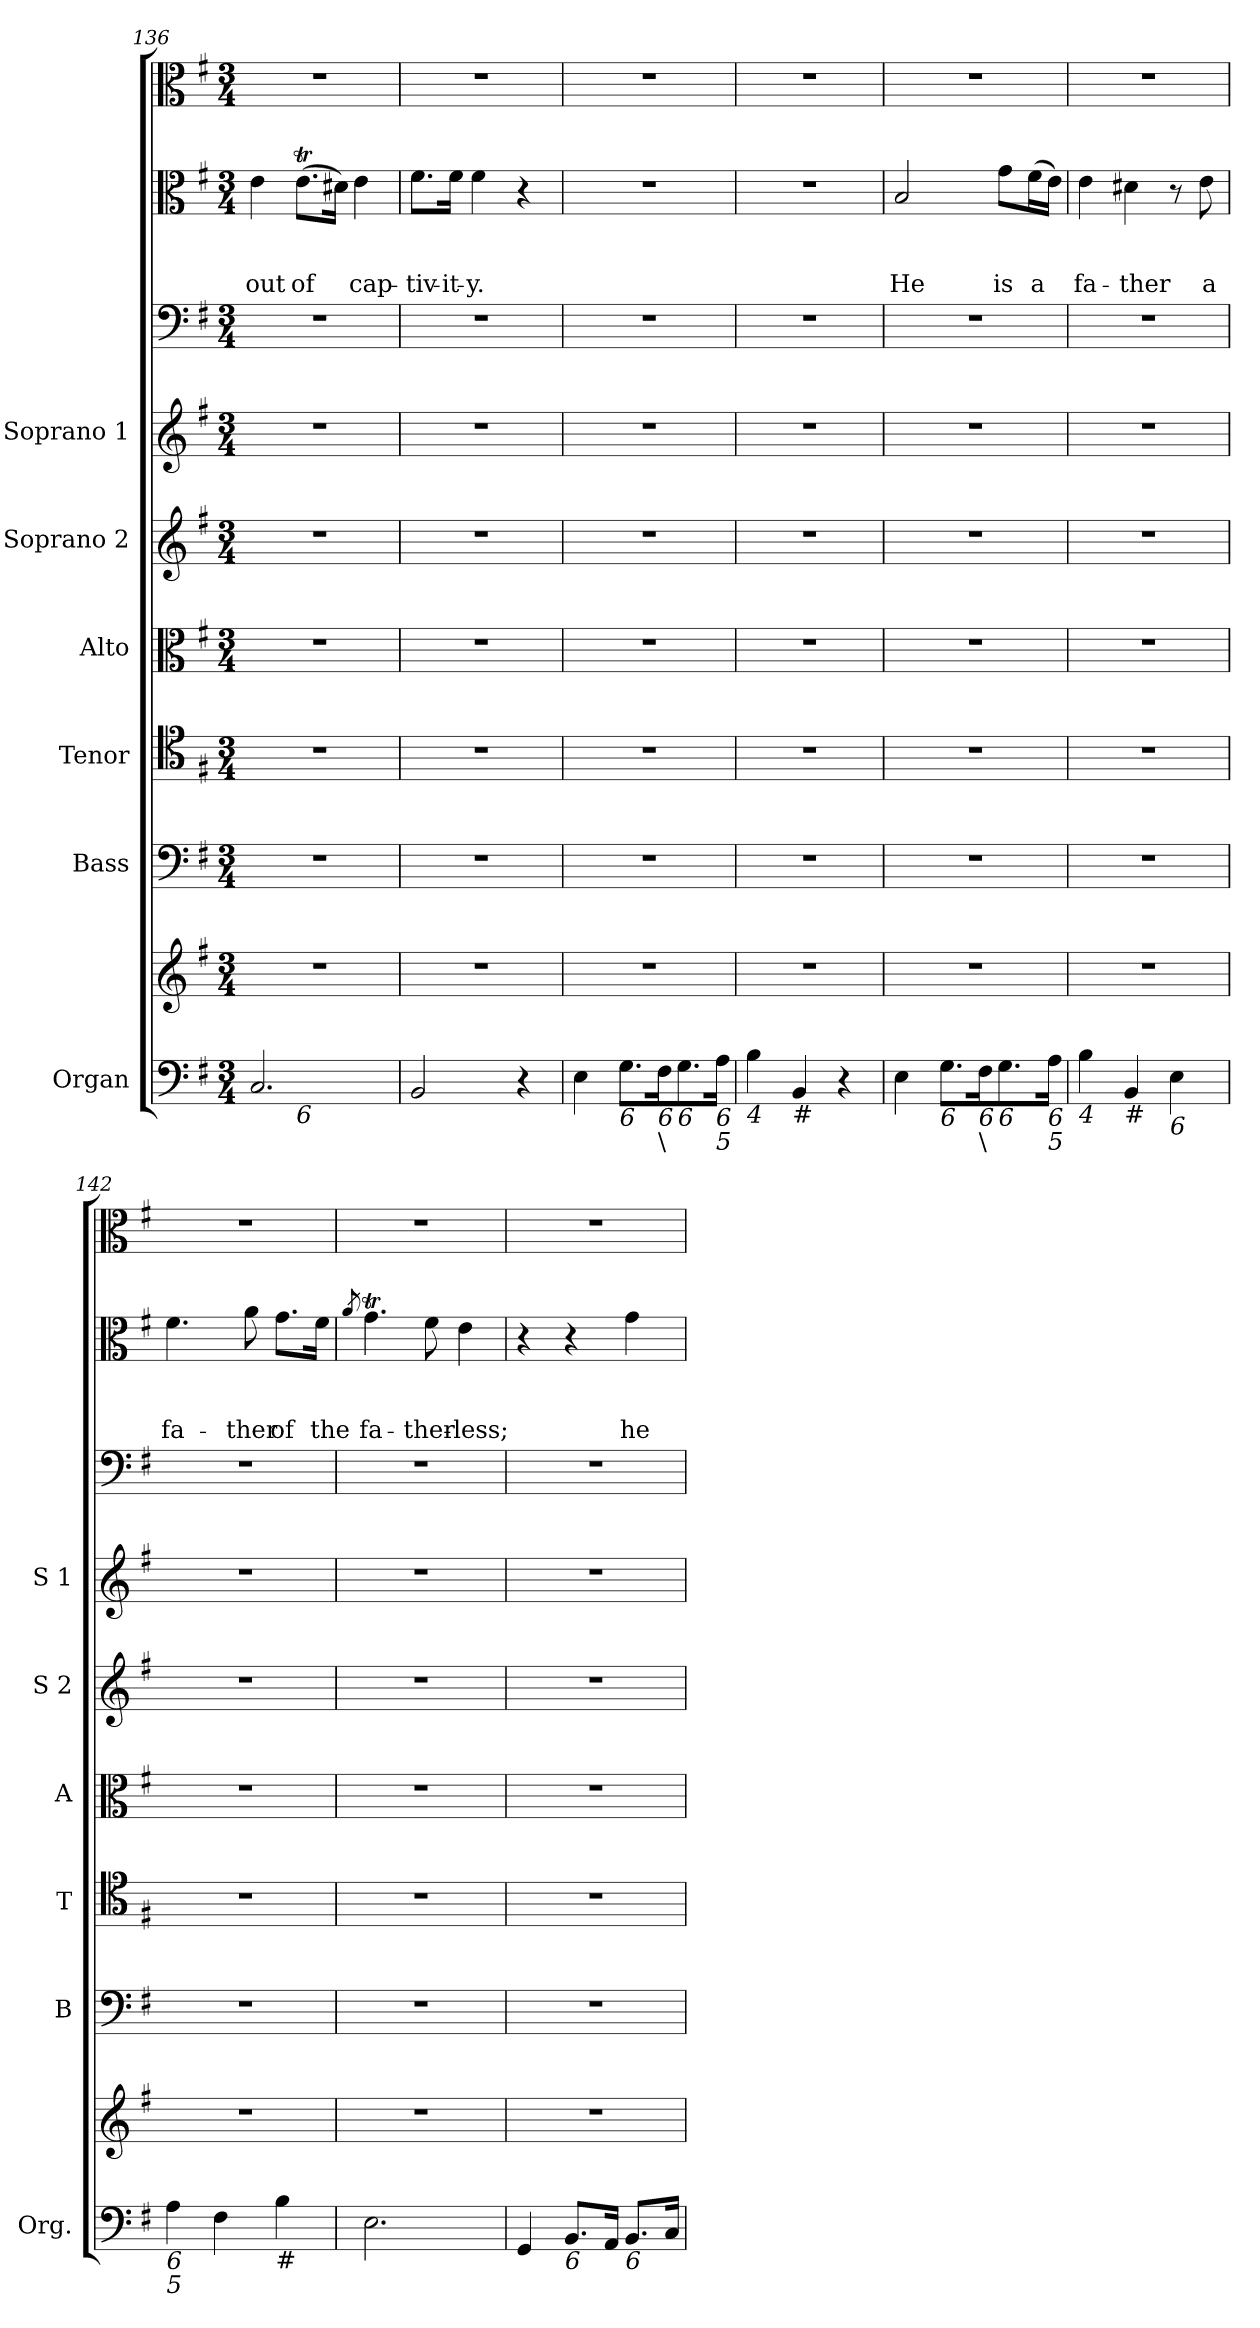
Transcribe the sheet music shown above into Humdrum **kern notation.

**kern	**kern	**kern	**kern	**kern	**kern	**kern	**kern	**kern	**text	**text	**text	**kern
*part9	*part9	*part8	*part7	*part6	*part5	*part4	*part3	*part2	*part2	*part2	*part2	*part1
*staff10	*staff9	*staff8	*staff7	*staff6	*staff5	*staff4	*staff3	*staff2	*staff2	*staff2	*staff2	*staff1
*I"Organ	*	*I"Bass	*I"Tenor	*I"Alto	*I"Soprano 2	*I"Soprano 1	*	*	*	*	*	*
*I'Org.	*	*I'B	*I'T	*I'A	*I'S 2	*I'S 1	*	*	*	*	*	*
*clefF4	*clefG2	*clefF4	*clefC4	*clefC3	*clefG2	*clefG2	*clefF4	*clefC3	*	*	*	*clefC3
*k[f#]	*k[f#]	*k[f#]	*k[f#]	*k[f#]	*k[f#]	*k[f#]	*k[f#]	*k[f#]	*	*	*	*k[f#]
*G:	*G:	*G:	*G:	*G:	*G:	*G:	*G:	*G:	*	*	*	*G:
*M3/4	*M3/4	*M3/4	*M3/4	*M3/4	*M3/4	*M3/4	*M3/4	*M3/4	*	*	*	*M3/4
=136	=136	=136	=136	=136	=136	=136	=136	=136	=136	=136	=136	=136
!LO:TX:b:i:t=7	!	!	!	!	!	!	!	!	!	!	!	!
!	!	!	!	!	!	!	!	!	!	!	!LO:LY:b	!
*^	*	*	*	*	*	*	*	*	*	*	*	*
2.C/	4ryy	2.r	2.r	2.r	2.r	2.r	2.r	2.r	4e\	.	.	out	2.r
!	!LO:TX:b:i:t=6	!	!	!	!	!	!	!	!	!	!	!	!
!	!	!	!	!	!	!	!	!	!	!	!	!LO:LY:b	!
.	2ryy	.	.	.	.	.	.	.	(>8.eT\L	.	.	of	.
.	.	.	.	.	.	.	.	.	16d#X\Jk)	.	.	.	.
!	!	!	!	!	!	!	!	!	!	!	!	!LO:LY:b	!
.	.	.	.	.	.	.	.	.	4e\	.	.	cap-	.
=137	=137	=137	=137	=137	=137	=137	=137	=137	=137	=137	=137	=137	=137
!LO:TX:b:t=#	!	!	!	!	!	!	!	!	!	!	!	!	!
!	!	!	!	!	!	!	!	!	!	!	!	!LO:LY:b	!
*v	*v	*	*	*	*	*	*	*	*	*	*	*	*
2BB/	2.r	2.r	2.r	2.r	2.r	2.r	2.r	8.f#\L	.	.	-tiv-	2.r
!	!	!	!	!	!	!	!	!	!	!	!LO:LY:b	!
.	.	.	.	.	.	.	.	16f#\Jk	.	.	-it-	.
!	!	!	!	!	!	!	!	!	!	!	!LO:LY:b	!
.	.	.	.	.	.	.	.	4f#\	.	.	-y.	.
4r	.	.	.	.	.	.	.	4r	.	.	.	.
=138	=138	=138	=138	=138	=138	=138	=138	=138	=138	=138	=138	=138
4E\	2.r	2.r	2.r	2.r	2.r	2.r	2.r	2.r	.	.	.	2.r
!LO:TX:b:i:t=6	!	!	!	!	!	!	!	!	!	!	!	!
8.G\L	.	.	.	.	.	.	.	.	.	.	.	.
!LO:TX:b:i:t=6	!	!	!	!	!	!	!	!	!	!	!	!
!LO:TX:b:t=\	!	!	!	!	!	!	!	!	!	!	!	!
16F#\k	.	.	.	.	.	.	.	.	.	.	.	.
!LO:TX:b:i:t=6	!	!	!	!	!	!	!	!	!	!	!	!
8.G\	.	.	.	.	.	.	.	.	.	.	.	.
!LO:TX:b:i:t=6	!	!	!	!	!	!	!	!	!	!	!	!
!LO:TX:b:i:t=5	!	!	!	!	!	!	!	!	!	!	!	!
16A\Jk	.	.	.	.	.	.	.	.	.	.	.	.
=139	=139	=139	=139	=139	=139	=139	=139	=139	=139	=139	=139	=139
!LO:TX:b:i:t=4	!	!	!	!	!	!	!	!	!	!	!	!
4B\	2.r	2.r	2.r	2.r	2.r	2.r	2.r	2.r	.	.	.	2.r
!LO:TX:b:t=#	!	!	!	!	!	!	!	!	!	!	!	!
4BB/	.	.	.	.	.	.	.	.	.	.	.	.
4r	.	.	.	.	.	.	.	.	.	.	.	.
=140	=140	=140	=140	=140	=140	=140	=140	=140	=140	=140	=140	=140
!	!	!	!	!	!	!	!	!	!	!	!LO:LY:b	!
4E\	2.r	2.r	2.r	2.r	2.r	2.r	2.r	2B/	.	.	He	2.r
!LO:TX:b:i:t=6	!	!	!	!	!	!	!	!	!	!	!	!
8.G\L	.	.	.	.	.	.	.	.	.	.	.	.
!LO:TX:b:i:t=6	!	!	!	!	!	!	!	!	!	!	!	!
!LO:TX:b:t=\	!	!	!	!	!	!	!	!	!	!	!	!
16F#\k	.	.	.	.	.	.	.	.	.	.	.	.
!LO:TX:b:i:t=6	!	!	!	!	!	!	!	!	!	!	!	!
!	!	!	!	!	!	!	!	!	!	!	!LO:LY:b	!
8.G\	.	.	.	.	.	.	.	8g\L	.	.	is	.
!	!	!	!	!	!	!	!	!	!	!	!LO:LY:b	!
.	.	.	.	.	.	.	.	(>16f#\L	.	.	a	.
!LO:TX:b:i:t=6	!	!	!	!	!	!	!	!	!	!	!	!
!LO:TX:b:i:t=5	!	!	!	!	!	!	!	!	!	!	!	!
16A\Jk	.	.	.	.	.	.	.	16e\JJ)	.	.	.	.
!!LO:LB:g=z
=141	=141	=141	=141	=141	=141	=141	=141	=141	=141	=141	=141	=141
!LO:TX:b:i:t=4	!	!	!	!	!	!	!	!	!	!	!	!
!	!	!	!	!	!	!	!	!	!	!	!LO:LY:b	!
4B\	2.r	2.r	2.r	2.r	2.r	2.r	2.r	4e\	.	.	fa-	2.r
!LO:TX:b:t=#	!	!	!	!	!	!	!	!	!	!	!	!
!	!	!	!	!	!	!	!	!	!	!	!LO:LY:b	!
4BB/	.	.	.	.	.	.	.	4d#X\	.	.	-ther	.
!LO:TX:b:i:t=6	!	!	!	!	!	!	!	!	!	!	!	!
4E\	.	.	.	.	.	.	.	8r	.	.	.	.
!	!	!	!	!	!	!	!	!	!	!	!LO:LY:b	!
.	.	.	.	.	.	.	.	8e\	.	.	a	.
=142	=142	=142	=142	=142	=142	=142	=142	=142	=142	=142	=142	=142
!LO:TX:b:i:t=6	!	!	!	!	!	!	!	!	!	!	!	!
!LO:TX:b:i:t=5	!	!	!	!	!	!	!	!	!	!	!	!
!	!	!	!	!	!	!	!	!	!	!	!LO:LY:b	!
4A\	2.r	2.r	2.r	2.r	2.r	2.r	2.r	4.f#\	.	.	fa-	2.r
4F#\	.	.	.	.	.	.	.	.	.	.	.	.
!	!	!	!	!	!	!	!	!	!	!	!LO:LY:b	!
.	.	.	.	.	.	.	.	8a\	.	.	-ther	.
!LO:TX:b:t=#	!	!	!	!	!	!	!	!	!	!	!	!
!	!	!	!	!	!	!	!	!	!	!	!LO:LY:b	!
4B\	.	.	.	.	.	.	.	8.g\L	.	.	of	.
!	!	!	!	!	!	!	!	!	!	!	!LO:LY:b	!
.	.	.	.	.	.	.	.	16f#\Jk	.	.	the	.
=143	=143	=143	=143	=143	=143	=143	=143	=143	=143	=143	=143	=143
.	.	.	.	.	.	.	.	8qa/	.	.	.	.
!	!	!	!	!	!	!	!	!	!	!	!LO:LY:b	!
2.E\	2.r	2.r	2.r	2.r	2.r	2.r	2.r	4.gT\	.	.	fa-	2.r
!	!	!	!	!	!	!	!	!	!	!	!LO:LY:b	!
.	.	.	.	.	.	.	.	8f#\	.	.	-ther-	.
!	!	!	!	!	!	!	!	!	!	!	!LO:LY:b	!
.	.	.	.	.	.	.	.	4e\	.	.	-less;	.
=144	=144	=144	=144	=144	=144	=144	=144	=144	=144	=144	=144	=144
4GG/	2.r	2.r	2.r	2.r	2.r	2.r	2.r	4r	.	.	.	2.r
!LO:TX:b:i:t=6	!	!	!	!	!	!	!	!	!	!	!	!
8.BB/L	.	.	.	.	.	.	.	4r	.	.	.	.
16AA/Jk	.	.	.	.	.	.	.	.	.	.	.	.
!LO:TX:b:i:t=6	!	!	!	!	!	!	!	!	!	!	!	!
!	!	!	!	!	!	!	!	!	!	!	!LO:LY:b	!
8.BB/L	.	.	.	.	.	.	.	4g\	.	.	he	.
16C/Jk	.	.	.	.	.	.	.	.	.	.	.	.
=	=	=	=	=	=	=	=	=	=	=	=	=
*-	*-	*-	*-	*-	*-	*-	*-	*-	*-	*-	*-	*-
